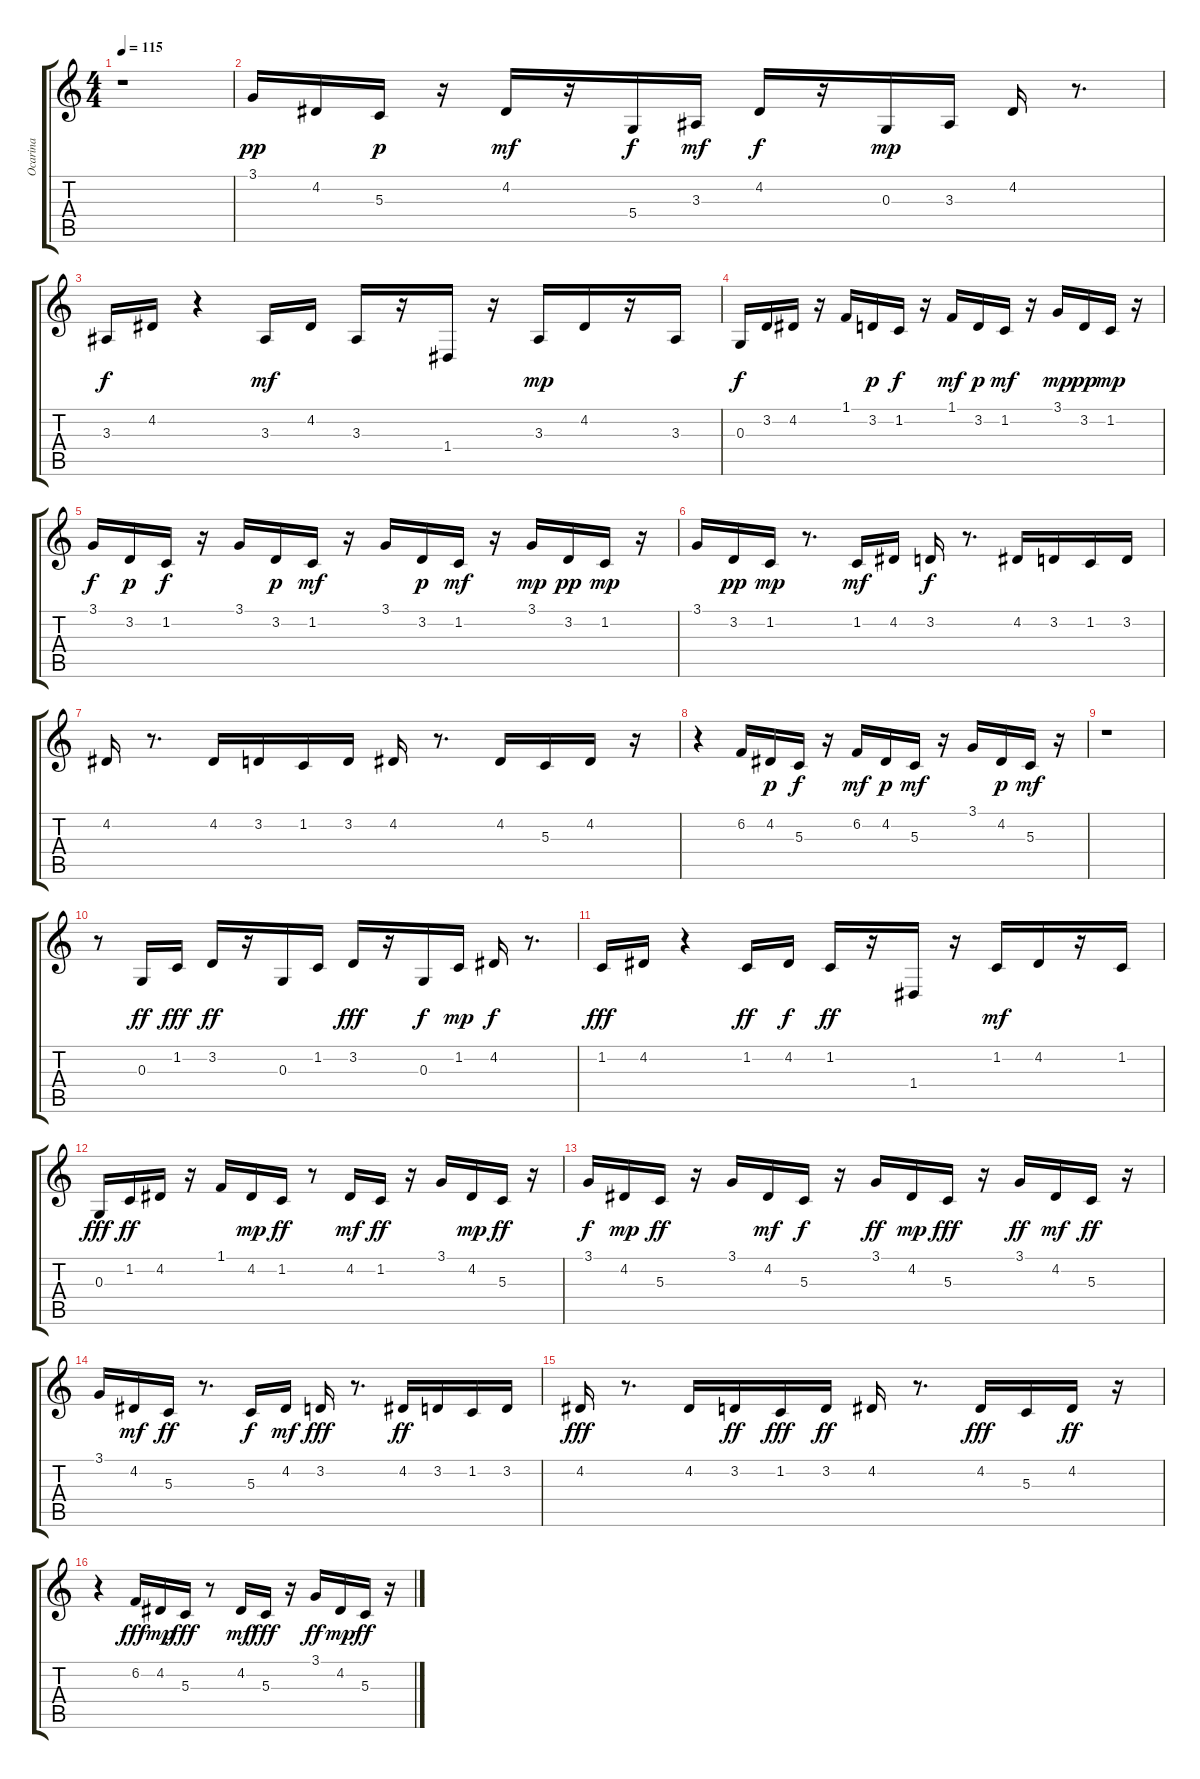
\track ("Ocarina" "Ocarina") {instrument ocarina}
\staff {score tabs}
\tuning (E4 B3 G3 D3 A2 E2) {hide}
\ts (4 4)
\tempo 115
\clef g2
\ks c
r.1{dy fff} |
3.1.16{dy pp} 4.2.16 5.3.16{dy p} r.16 4.2.16{dy mf balance 5} r.16 5.4.16{dy f} 3.3.16{dy mf} 4.2.16{dy f} r.16 0.3.16{dy mp balance 16} 3.3.16 4.2.16 r.8{d} |
3.3.16{dy f balance 0} 4.2.16 r.4 3.3.16{dy mf balance 16} 4.2.16 3.3.16 r.16 1.4.16 r.16 3.3.16{dy mp balance 6} 4.2.16 r.16 3.3.16 |
0.3.16{dy f balance 0} 3.2.16 4.2.16 r.16 1.1.16 3.2.16{dy p} 1.2.16{dy f} r.16 1.1.16{dy mf} 3.2.16{dy p} 1.2.16{dy mf} r.16 3.1.16{dy mp} 3.2.16{dy pp} 1.2.16{dy mp} r.16 |
3.1.16{dy f} 3.2.16{dy p} 1.2.16{dy f} r.16 3.1.16 3.2.16{dy p} 1.2.16{dy mf} r.16 3.1.16 3.2.16{dy p} 1.2.16{dy mf} r.16 3.1.16{dy mp} 3.2.16{dy pp} 1.2.16{dy mp} r.16 |
3.1.16 3.2.16{dy pp} 1.2.16{dy mp} r.8{d} 1.2.16{dy mf balance 16} 4.2.16 3.2.16{dy f} r.8{d} 4.2.16{balance 0} 3.2.16 1.2.16 3.2.16 |
4.2.16 r.8{d} 4.2.16{balance 16} 3.2.16 1.2.16 3.2.16 4.2.16 r.8{d} 4.2.16{balance 0} 5.3.16 4.2.16 r.16 |
r.4 6.2.16{balance 16} 4.2.16{dy p} 5.3.16{dy f} r.16 6.2.16{dy mf} 4.2.16{dy p} 5.3.16{dy mf} r.16 3.1.16 4.2.16{dy p} 5.3.16{dy mf} r.16 |
r.1 |
r.8 0.3.16{dy ff balance 0} 1.2.16{dy fff} 3.2.16{dy ff balance 5} r.16 0.3.16 1.2.16 3.2.16{dy fff} r.16 0.3.16{dy f balance 16} 1.2.16{dy mp} 4.2.16{dy f} r.8{d} |
1.2.16{dy fff balance 0} 4.2.16 r.4 1.2.16{dy ff balance 16} 4.2.16{dy f} 1.2.16{dy ff} r.16 1.4.16 r.16 1.2.16{dy mf balance 6} 4.2.16 r.16 1.2.16 |
0.3.16{dy fff balance 0} 1.2.16{dy ff} 4.2.16 r.16 1.1.16 4.2.16{dy mp} 1.2.16{dy ff} r.8 4.2.16{dy mf} 1.2.16{dy ff} r.16 3.1.16{balance 16} 4.2.16{dy mp} 5.3.16{dy ff} r.16 |
3.1.16{dy f} 4.2.16{dy mp} 5.3.16{dy ff} r.16 3.1.16 4.2.16{dy mf} 5.3.16{dy f} r.16 3.1.16{dy ff} 4.2.16{dy mp} 5.3.16{dy fff} r.16 3.1.16{dy ff} 4.2.16{dy mf} 5.3.16{dy ff} r.16 |
3.1.16 4.2.16{dy mf} 5.3.16{dy ff} r.8{d} 5.3.16{dy f balance 16} 4.2.16{dy mf} 3.2.16{dy fff} r.8{d} 4.2.16{dy ff balance 0} 3.2.16 1.2.16 3.2.16 |
4.2.16{dy fff} r.8{d} 4.2.16{balance 16} 3.2.16{dy ff} 1.2.16{dy fff} 3.2.16{dy ff} 4.2.16 r.8{d} 4.2.16{dy fff balance 0} 5.3.16 4.2.16{dy ff} r.16 |
r.4 6.2.16{dy fff balance 0} 4.2.16{dy mp} 5.3.16{dy fff} r.8 4.2.16{dy mf} 5.3.16{dy fff} r.16 3.1.16{dy ff} 4.2.16{dy mp} 5.3.16{dy ff} r.16
